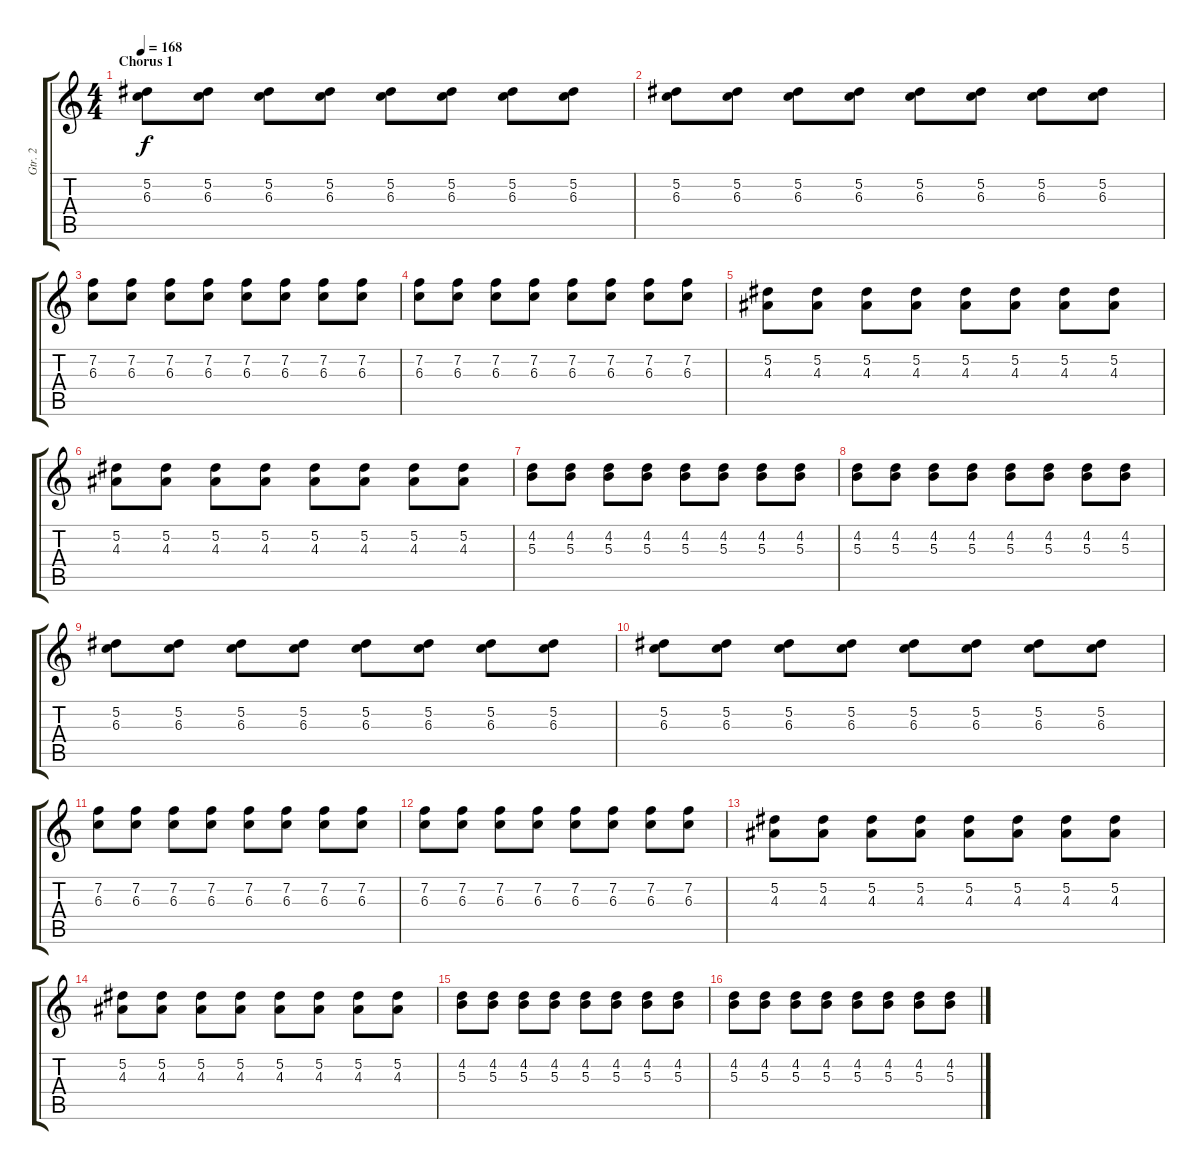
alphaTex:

\track ("Gtr. 2" "Gtr. 2") {instrument distortionguitar}
\staff {score tabs}
\tuning (Eb4 Bb3 Gb3 Db3 Ab2 Db2) {hide}
\ts (4 4)
\section ("" "Chorus 1")
\tempo 168
\clef g2
\ks aminor
(5.2 6.3).8{dy f} (5.2 6.3).8 (5.2 6.3).8 (5.2 6.3).8 (5.2 6.3).8 (5.2 6.3).8 (5.2 6.3).8 (5.2 6.3).8 |
(5.2 6.3).8 (5.2 6.3).8 (5.2 6.3).8 (5.2 6.3).8 (5.2 6.3).8 (5.2 6.3).8 (5.2 6.3).8 (5.2 6.3).8 |
(7.2 6.3).8 (7.2 6.3).8 (7.2 6.3).8 (7.2 6.3).8 (7.2 6.3).8 (7.2 6.3).8 (7.2 6.3).8 (7.2 6.3).8 |
(7.2 6.3).8 (7.2 6.3).8 (7.2 6.3).8 (7.2 6.3).8 (7.2 6.3).8 (7.2 6.3).8 (7.2 6.3).8 (7.2 6.3).8 |
(5.2 4.3).8 (5.2 4.3).8 (5.2 4.3).8 (5.2 4.3).8 (5.2 4.3).8 (5.2 4.3).8 (5.2 4.3).8 (5.2 4.3).8 |
(5.2 4.3).8 (5.2 4.3).8 (5.2 4.3).8 (5.2 4.3).8 (5.2 4.3).8 (5.2 4.3).8 (5.2 4.3).8 (5.2 4.3).8 |
(4.2 5.3).8 (4.2 5.3).8 (4.2 5.3).8 (4.2 5.3).8 (4.2 5.3).8 (4.2 5.3).8 (4.2 5.3).8 (4.2 5.3).8 |
(4.2 5.3).8 (4.2 5.3).8 (4.2 5.3).8 (4.2 5.3).8 (4.2 5.3).8 (4.2 5.3).8 (4.2 5.3).8 (4.2 5.3).8 |
(5.2 6.3).8 (5.2 6.3).8 (5.2 6.3).8 (5.2 6.3).8 (5.2 6.3).8 (5.2 6.3).8 (5.2 6.3).8 (5.2 6.3).8 |
(5.2 6.3).8 (5.2 6.3).8 (5.2 6.3).8 (5.2 6.3).8 (5.2 6.3).8 (5.2 6.3).8 (5.2 6.3).8 (5.2 6.3).8 |
(7.2 6.3).8 (7.2 6.3).8 (7.2 6.3).8 (7.2 6.3).8 (7.2 6.3).8 (7.2 6.3).8 (7.2 6.3).8 (7.2 6.3).8 |
(7.2 6.3).8 (7.2 6.3).8 (7.2 6.3).8 (7.2 6.3).8 (7.2 6.3).8 (7.2 6.3).8 (7.2 6.3).8 (7.2 6.3).8 |
(5.2 4.3).8 (5.2 4.3).8 (5.2 4.3).8 (5.2 4.3).8 (5.2 4.3).8 (5.2 4.3).8 (5.2 4.3).8 (5.2 4.3).8 |
(5.2 4.3).8 (5.2 4.3).8 (5.2 4.3).8 (5.2 4.3).8 (5.2 4.3).8 (5.2 4.3).8 (5.2 4.3).8 (5.2 4.3).8 |
(4.2 5.3).8 (4.2 5.3).8 (4.2 5.3).8 (4.2 5.3).8 (4.2 5.3).8 (4.2 5.3).8 (4.2 5.3).8 (4.2 5.3).8 |
(4.2 5.3).8 (4.2 5.3).8 (4.2 5.3).8 (4.2 5.3).8 (4.2 5.3).8 (4.2 5.3).8 (4.2 5.3).8 (4.2 5.3).8
